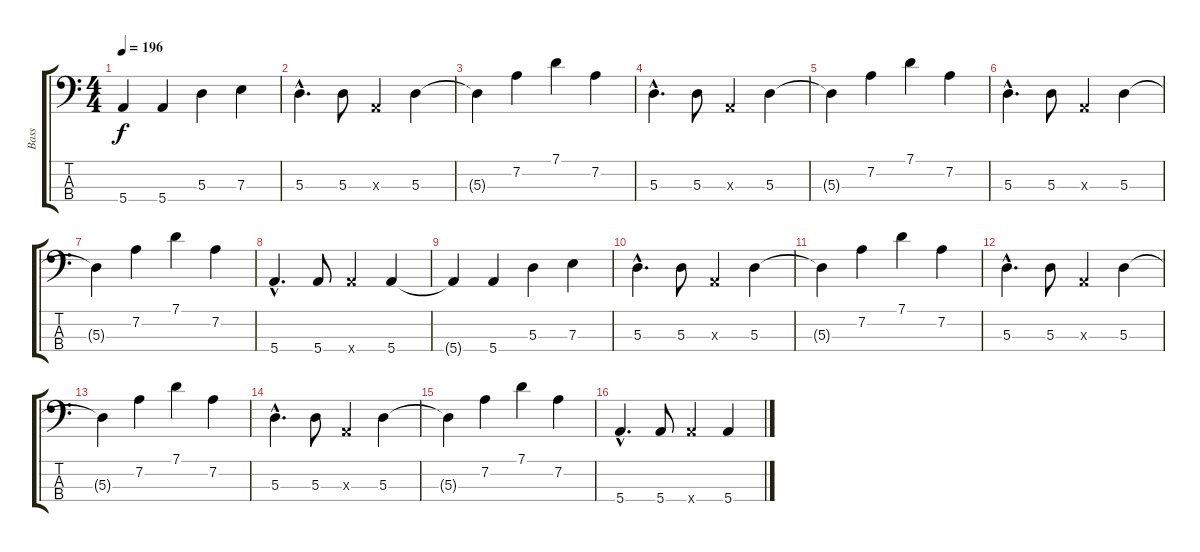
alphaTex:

\track ("Bass" "Bass") {instrument electricbassfinger}
\staff {score tabs}
\tuning (G2 D2 A1 E1) {hide}
\ts (4 4)
\tempo 196
\clef f4
\ks c
5.4{t}.4{dy f} 5.4.4 5.3.4 7.3.4 |
5.3{hac}.4{d} 5.3.8 0.3{x}.4 5.3.4 |
5.3{t}.4 7.2.4 7.1.4 7.2.4 |
5.3{hac}.4{d} 5.3.8 0.3{x}.4 5.3.4 |
5.3{t}.4 7.2.4 7.1.4 7.2.4 |
5.3{hac}.4{d} 5.3.8 0.3{x}.4 5.3.4 |
5.3{t}.4 7.2.4 7.1.4 7.2.4 |
5.4{hac}.4{d} 5.4.8 5.4{x}.4 5.4.4 |
5.4{t}.4 5.4.4 5.3.4 7.3.4 |
5.3{hac}.4{d} 5.3.8 0.3{x}.4 5.3.4 |
5.3{t}.4 7.2.4 7.1.4 7.2.4 |
5.3{hac}.4{d} 5.3.8 0.3{x}.4 5.3.4 |
5.3{t}.4 7.2.4 7.1.4 7.2.4 |
5.3{hac}.4{d} 5.3.8 0.3{x}.4 5.3.4 |
5.3{t}.4 7.2.4 7.1.4 7.2.4 |
5.4{hac}.4{d} 5.4.8 5.4{x}.4 5.4.4
